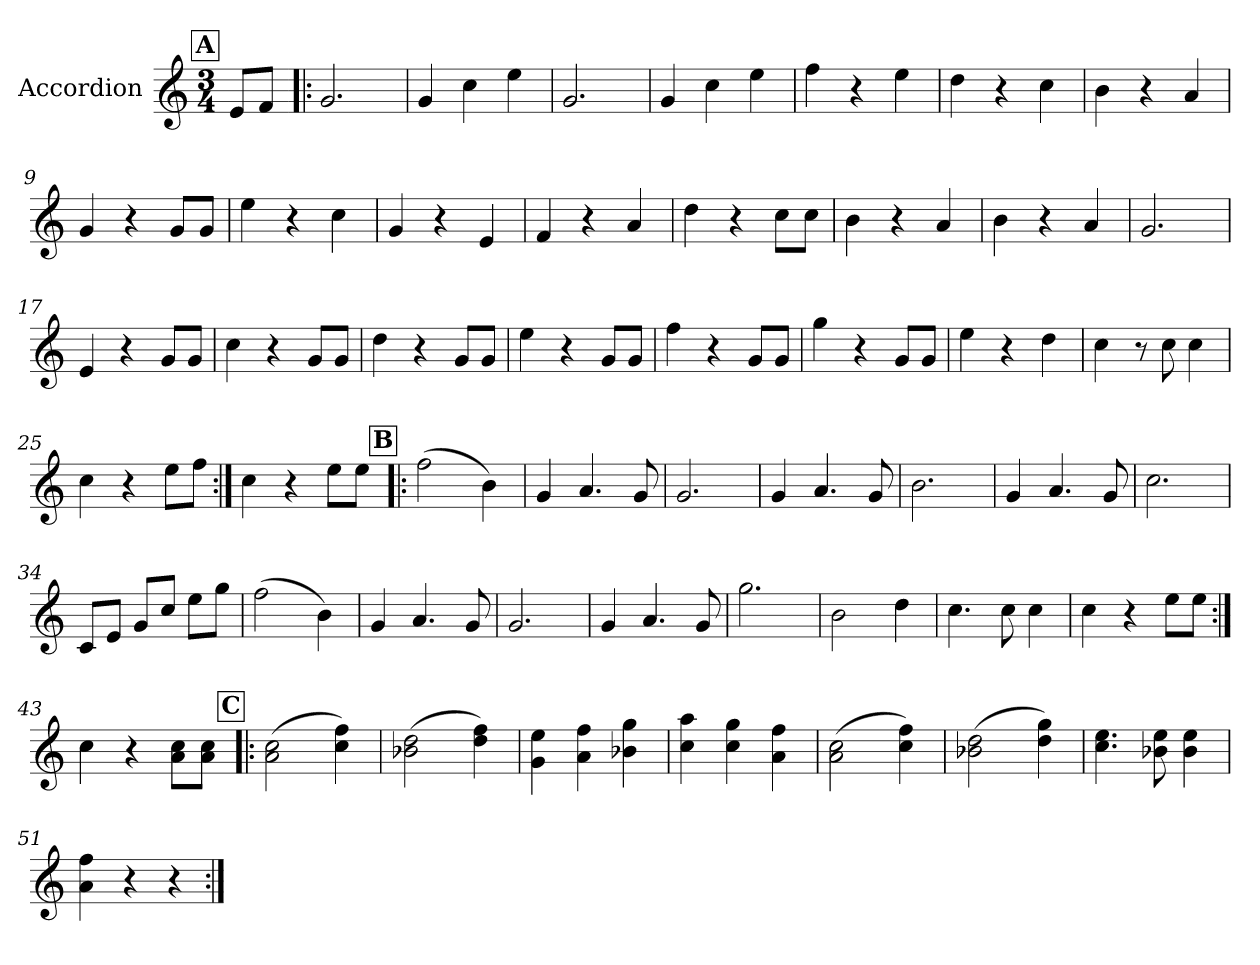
**kern
*part1
*staff1
*I"Accordion
*I'Acc
*clefG2
*k[]
*M3/4
!!LO:REH:place=s1:a:B:fs=14:t=A
=1
8e/L
8f/J
=2!|:
2.g/
=3
4g/
4cc\
4ee\
=4
2.g/
=5
4g/
4cc\
4ee\
=6
4ff\
4r
4ee\
=7
4dd\
4r
4cc\
=8
4b\
4r
4a/
=9
4g/
4r
8g/L
8g/J
=10
4ee\
4r
4cc\
=11
4g/
4r
4e/
=12
4f/
4r
4a/
=13
4dd\
4r
8cc\L
8cc\J
!!LO:LB:g=z
=14
4b\
4r
4a/
=15
4b\
4r
4a/
=16
2.g/
=17
4e/
4r
8g/L
8g/J
=18
4cc\
4r
8g/L
8g/J
=19
4dd\
4r
8g/L
8g/J
=20
4ee\
4r
8g/L
8g/J
=21
4ff\
4r
8g/L
8g/J
=22
4gg\
4r
8g/L
8g/J
=23
4ee\
4r
4dd\
=24
4cc\
8r
8cc\
4cc\
!!LO:LB:g=z
=25
4cc\
4r
8ee\L
8ff\J
!!LO:REH:place=s1:a:B:fs=14:t=B:qo=3
=26:|!
4cc\
4r
8ee\L
8ee\J
=27!|:
(>2ff\
4b\)
=28
4g/
4.a/
8g/
=29
2.g/
=30
4g/
4.a/
8g/
=31
2.b\
=32
4g/
4.a/
8g/
=33
2.cc\
=34
8c/L
8e/J
8g/L
8cc/J
8ee\L
8gg\J
=35
(>2ff\
4b\)
=36
4g/
4.a/
8g/
!!LO:LB:g=z
=37
2.g/
=38
4g/
4.a/
8g/
=39
2.gg\
=40
2b\
4dd\
=41
4.cc\
8cc\
4cc\
=42
4cc\
4r
8ee\L
8ee\J
!!LO:REH:place=s1:a:B:fs=14:t=C:qo=3
=43:|!
4cc\
4r
8a\ 8cc\L
8a\ 8cc\J
=44!|:
(>2a\ 2cc\
4cc\ 4ff\)
=45
(>2b-\ 2dd\
4dd\ 4ff\)
=46
4g\ 4ee\
4a\ 4ff\
4b-\ 4gg\
=47
4cc\ 4aa\
4cc\ 4gg\
4a\ 4ff\
=48
(>2a\ 2cc\
4cc\ 4ff\)
=49
(>2b-\ 2dd\
4dd\ 4gg\)
!!LO:LB:g=z
=50
4.cc\ 4.ee\
8b-\ 8ee\
4b-\ 4ee\
=51
4a\ 4ff\
4r
4r
=:|!
*-
